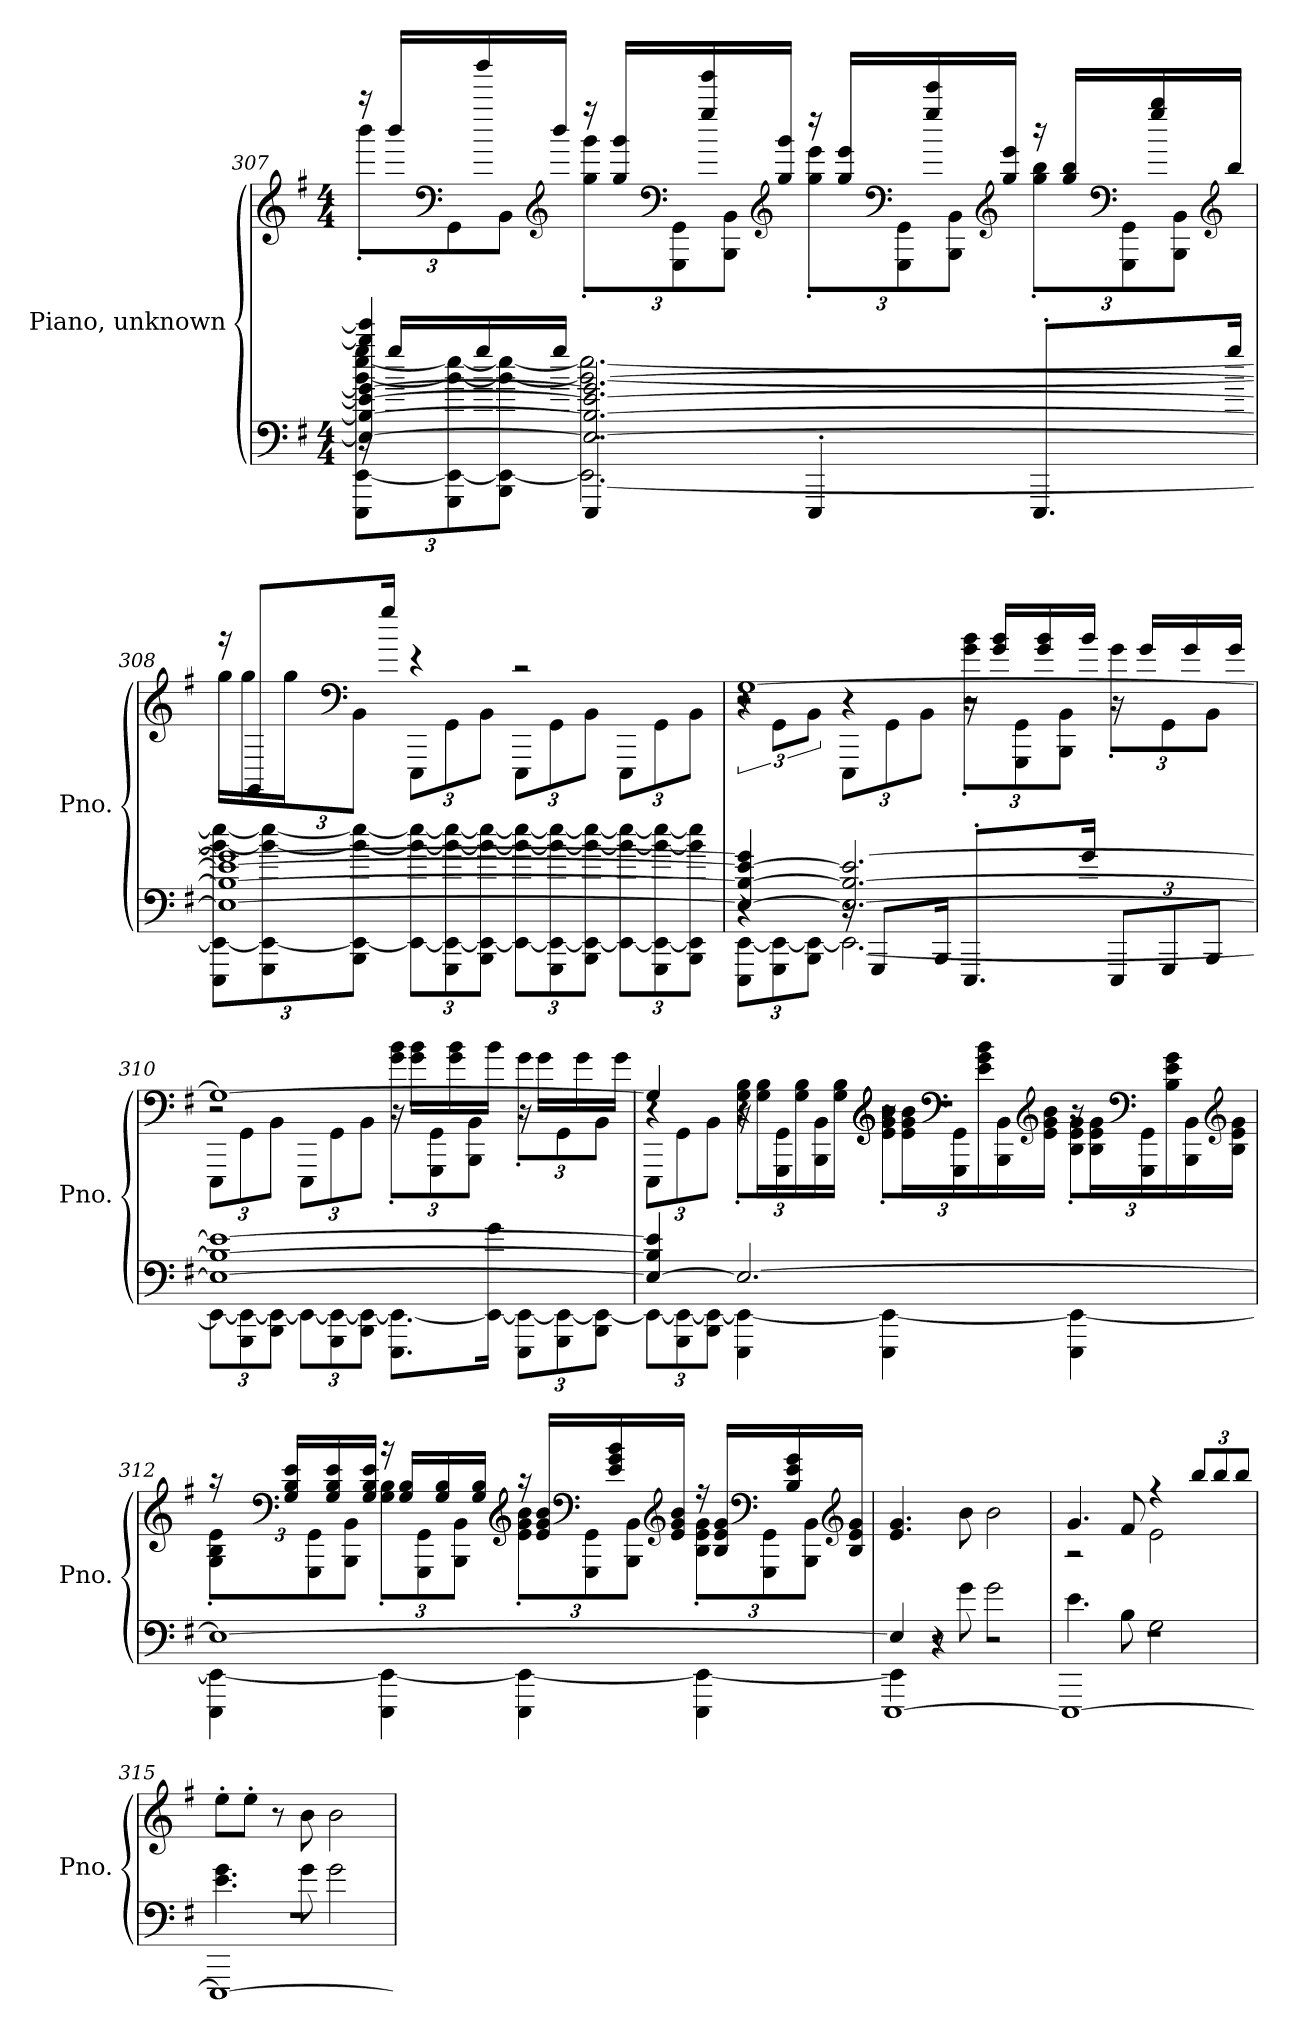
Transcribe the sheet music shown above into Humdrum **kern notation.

**kern	**kern
*part1	*part1
*staff2	*staff1
*I"Piano, unknown	*
*I'Pno.	*
!!LO:LB:g=z
*clefF4	*clefG2
*k[f#]	*k[f#]
*M4/4	*M4/4
=307	=307
*^	*^
*	*Xbrackettup	*	*Xbrackettup
*	*^	*	*
4E/_ 4B/_ 4e/_ 4g/_ 4bb/] 4eee/]	12EEE\ [12EE\ [12b\ [12ee\ 12gg\L	16r	16r	12bbb'\L
.	.	16gg/LL	16bbb/LL	.
*	*	*	*clefF4	*
.	12GGG\ 12EE\_ 12b\_ 12ee\_	.	.	12GG\
.	.	16gg/	16bbb/	.
.	12BBB\ 12EE\_ 12b\_ 12ee\_J	.	.	12BB\J
*	*	*	*clefG2	*
.	.	16gg/JJ	16bbb/JJ	.
2.E/_ 2.B/_ 2.e/_ 2.g/_	2.EE\_ 2.b\_ 2.ee\_	4EEE'/	16r	12gg\' 12ggg\'L
.	.	.	16gg/ 16ggg/LL	.
*	*	*	*clefF4	*
.	.	.	.	12GGG\ 12GG\
.	.	.	16gg/ 16ggg/	.
.	.	.	.	12BBB\ 12BB\J
*	*	*	*clefG2	*
.	.	.	16gg/ 16ggg/JJ	.
.	.	4EEE'/	16r	12gg\' 12eee\'L
.	.	.	16gg/ 16eee/LL	.
*	*	*	*clefF4	*
.	.	.	.	12GGG\ 12GG\
.	.	.	16gg/ 16eee/	.
.	.	.	.	12BBB\ 12BB\J
*	*	*	*clefG2	*
.	.	.	16gg/ 16eee/JJ	.
.	.	8.EEE'/L	16r	12gg\' 12bb\'L
.	.	.	16gg/ 16bb/LL	.
*	*	*	*clefF4	*
.	.	.	.	12GGG\ 12GG\
.	.	.	16gg/ 16bb/	.
.	.	.	.	12BBB\ 12BB\J
*	*	*	*clefG2	*
.	.	16gg/Jk	16bb/JJ	.
*	*v	*v	*	*
!!LO:LB:g=z	!!
=308	=308	=308	=308
1E_ 1B_ 1e_ 1g_	12EEE\ 12EE\_ 12b\_ 12ee\_L	16r	16gg\LL
.	.	8GG/L	16gg\
.	12GGG\ 12EE\_ 12b\_ 12ee\_	.	.
.	.	.	24gg\J
*	*	*clefF4	*
.	12BBB\ 12EE\_ 12b\_ 12ee\_J	.	12BB\J
.	.	16gg/Jk	.
.	12EE\_ 12b\_ 12ee\_L	4r	12EEE\L
.	12GGG\ 12EE\_ 12b\_ 12ee\_	.	12GG\
.	12BBB\ 12EE\_ 12b\_ 12ee\_J	.	12BB\J
.	12EE\_ 12b\_ 12ee\_L	2r	12EEE\L
.	12GGG\ 12EE\_ 12b\_ 12ee\_	.	12GG\
.	12BBB\ 12EE\_ 12b\_ 12ee\_J	.	12BB\J
.	12EE\_ 12b\_ 12ee\_L	.	12EEE\L
.	12GGG\ 12EE\_ 12b\_ 12ee\_	.	12GG\
.	12BBB\ 12EE\] 12b\] 12ee\]J	.	12BB\J
=309	=309	=309	=309
*	*^	*^	*^
*	*	*	*	*	*	*brackettup
4E/_ 4B/_ 4e/_ 4g/]	12EEE\ [12EE\L	4r	2r	4r	[1G	12r
.	12GGG\ 12EE\_	.	.	.	.	12GG\L
.	12BBB\ 12EE\_J	.	.	.	.	12BB\J
*	*	*	*	*Xbrackettup	*	*
2.E/_ 2.B/_ 2.e/_	2.EE\_	16r	.	12EEE\L	.	4r
.	.	8GGG/L	.	.	.	.
.	.	.	.	12GG\	.	.
.	.	.	.	12BB\J	.	.
.	.	16BBB/Jk	.	.	.	.
.	.	8.EEE'/L	16r	12g\' 12b\'L	.	2r
.	.	.	16g/ 16b/LL	.	.	.
.	.	.	.	12GGG\ 12GG\	.	.
.	.	.	16g/ 16b/	.	.	.
.	.	.	.	12BBB\ 12BB\J	.	.
.	.	16g/Jk	16b/JJ	.	.	.
.	.	12EEE/L	16r	12g'\L	.	.
.	.	.	16g/LL	.	.	.
.	.	12GGG/	.	12GG\	.	.
.	.	.	16g/	.	.	.
.	.	12BBB/J	.	12BB\J	.	.
.	.	.	16g/JJ	.	.	.
*	*v	*v	*	*	*	*
!!LO:PB:g=z	!!	!!	!!
=310	=310	=310	=310	=310	=310
1E_ 1B_ 1e_	12EE\L_	1r	2r	1G_	12EEE\L
.	12GGG\ 12EE\_	.	.	.	12GG\
.	12BBB\ 12EE\_J	.	.	.	12BB\J
.	12EE\L_	.	.	.	12EEE\L
.	12GGG\ 12EE\_	.	.	.	12GG\
.	12BBB\ 12EE\_J	.	.	.	12BB\J
.	8.EEE\ 8.EE\_L	.	16r	.	12g\' 12b\'L
.	.	.	16g\ 16b\LL	.	.
.	.	.	.	.	12GGG\ 12GG\
.	.	.	16g\ 16b\	.	.
.	.	.	.	.	12BBB\ 12BB\J
.	16EE\_ 16g\Jk	.	16b\JJ	.	.
.	12EEE\ 12EE\_L	.	16r	.	12g'\L
.	.	.	16g\LL	.	.
.	12GGG\ 12EE\_	.	.	.	12GG\
.	.	.	16g\	.	.
.	12BBB\ 12EE\_J	.	.	.	12BB\J
.	.	.	16g\JJ	.	.
!!LO:LB:g=z	!!	!!	!!
=311	=311	=311	=311	=311	=311
4E/_ 4B/] 4e/]	12EE\L_	1r	4r	4G/]	12EEE\L
.	12GGG\ 12EE\_	.	.	.	12GG\
.	12BBB\ 12EE\_J	.	.	.	12BB\J
2.E/_	4EEE\ 4EE\_	.	16r	4r	12G\' 12B\'L
.	.	.	16G\ 16B\LL	.	.
.	.	.	.	.	12GGG\ 12GG\
.	.	.	16G\ 16B\	.	.
.	.	.	.	.	12BBB\ 12BB\J
.	.	.	16G\ 16B\JJ	.	.
*	*	*clefG2	*	*	*
.	4EEE\ 4EE\_	.	16r	2r	12e\' 12g\' 12b\'L
.	.	.	16e\ 16g\ 16b\LL	.	.
*	*	*clefF4	*	*	*
.	.	.	.	.	12GGG\ 12GG\
.	.	.	16e\ 16g\ 16b\	.	.
.	.	.	.	.	12BBB\ 12BB\J
*	*	*clefG2	*	*	*
.	.	.	16e\ 16g\ 16b\JJ	.	.
.	4EEE\ 4EE\_	.	16r	.	12B\' 12e\' 12g\'L
.	.	.	16B\ 16e\ 16g\LL	.	.
*	*	*clefF4	*	*	*
.	.	.	.	.	12GGG\ 12GG\
.	.	.	16B\ 16e\ 16g\	.	.
.	.	.	.	.	12BBB\ 12BB\J
*	*	*clefG2	*	*	*
.	.	.	16B\ 16e\ 16g\JJ	.	.
*	*	*	*v	*v	*v
!!LO:LB:g=z
=312	=312	=312	=312
1E_	4EEE\ 4EE\_	16r	12G\' 12B\' 12e\'L
*	*	*clefF4	*
.	.	16G/ 16B/ 16e/LL	.
.	.	.	12GGG\ 12GG\
.	.	16G/ 16B/ 16e/	.
.	.	.	12BBB\ 12BB\J
.	.	16G/ 16B/ 16e/JJ	.
.	4EEE\ 4EE\_	16r	12G\' 12B\'L
.	.	16G/ 16B/LL	.
.	.	.	12GGG\ 12GG\
.	.	16G/ 16B/	.
.	.	.	12BBB\ 12BB\J
.	.	16G/ 16B/JJ	.
*	*	*clefG2	*
.	4EEE\ 4EE\_	16r	12e\' 12g\' 12b\'L
.	.	16e/ 16g/ 16b/LL	.
*	*	*clefF4	*
.	.	.	12GGG\ 12GG\
.	.	16e/ 16g/ 16b/	.
.	.	.	12BBB\ 12BB\J
*	*	*clefG2	*
.	.	16e/ 16g/ 16b/JJ	.
.	4EEE\ 4EE\_	16r	12B\' 12e\' 12g\'L
.	.	16B/ 16e/ 16g/LL	.
*	*	*clefF4	*
.	.	.	12GGG\ 12GG\
.	.	16B/ 16e/ 16g/	.
.	.	.	12BBB\ 12BB\J
*	*	*clefG2	*
.	.	16B/ 16e/ 16g/JJ	.
*	*	*v	*v
=313	=313	=313
*	*^	*
4E/]	4EE\]	[1EEE	4.e/ 4.g/
4r	8r	.	.
.	8g\	.	8b\
2r	2g\	.	2b\
!!LO:LB:g=z
=314	=314	=314	=314
*	*	*	*^
1r	4.e\	1EEE_	4.g/	2r
.	8B\	.	8f#/	.
.	2G\	.	4r	2e\
.	.	.	12bb/L	.
.	.	.	12bb/	.
.	.	.	12bb/J	.
*	*	*	*v	*v
=315	=315	=315	=315
1r	4.e\ 4.g\	1EEE_	8ee'\L
.	.	.	8ee'\J
.	.	.	8r
.	8g\	.	8b\
.	2g\	.	2b\
*v	*v	*v	*
=	=
*-	*-
